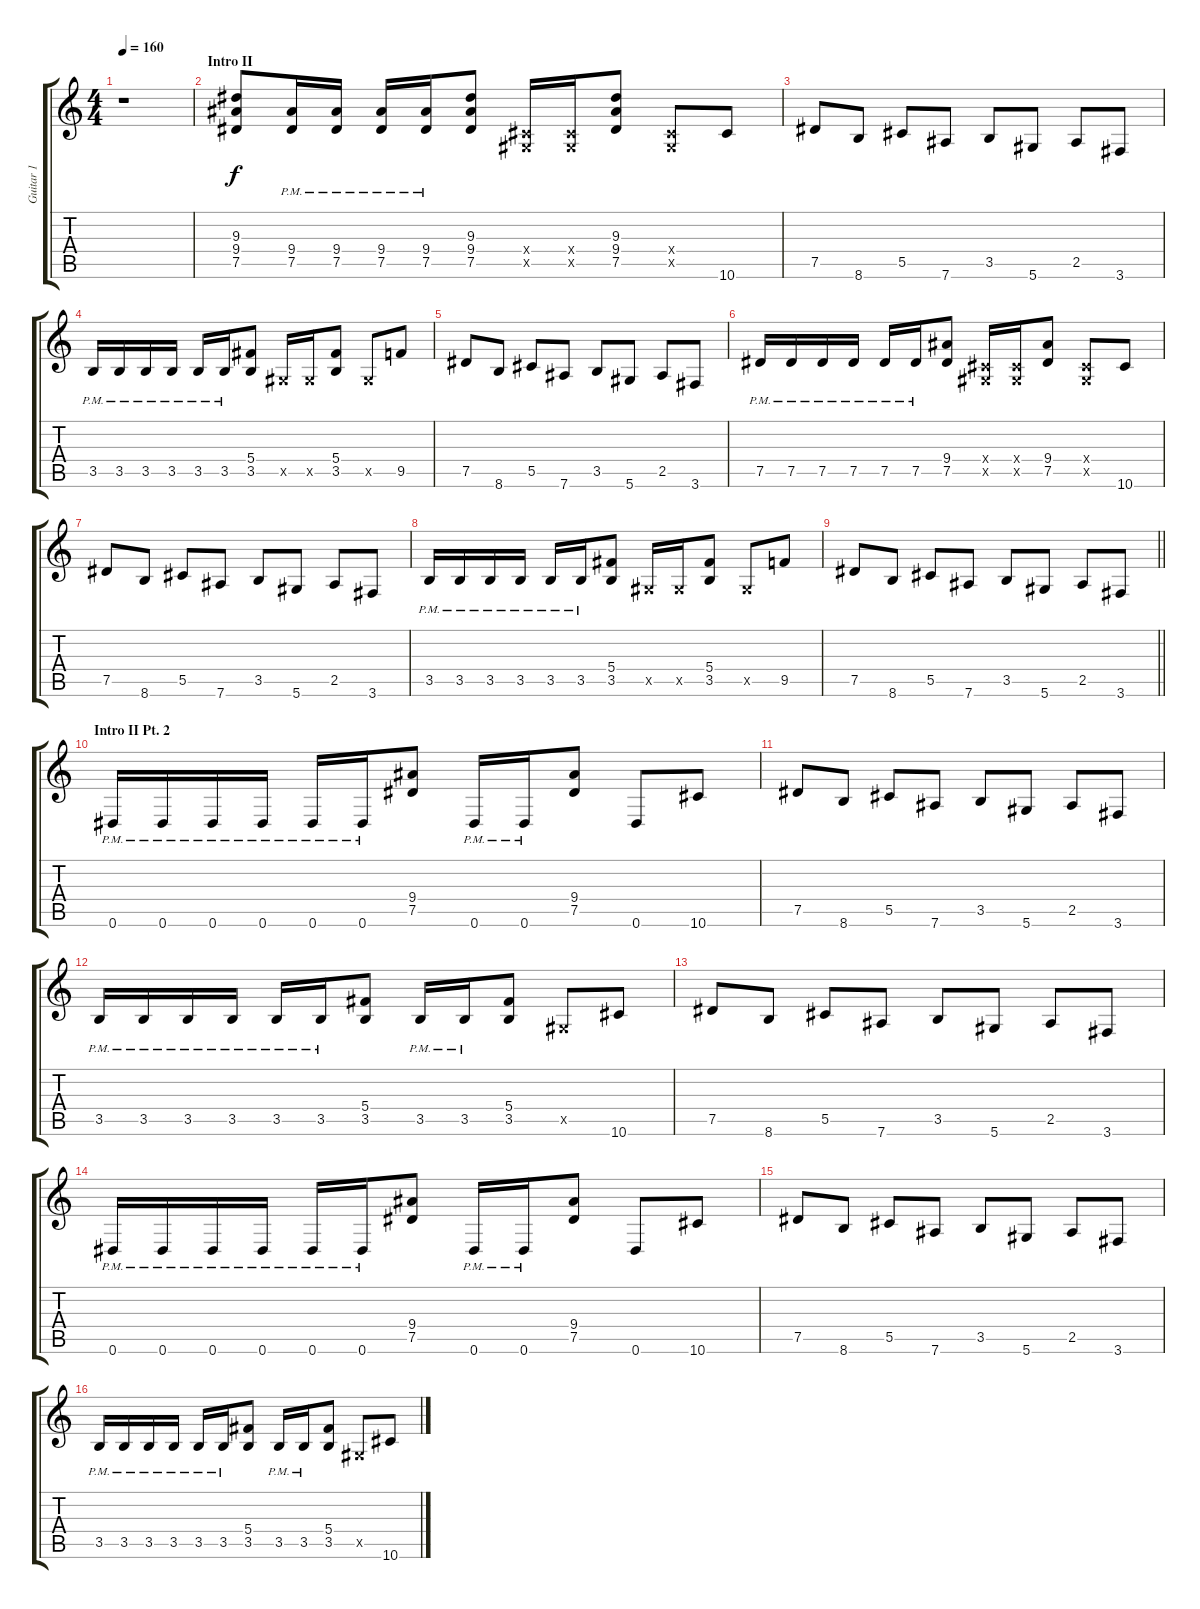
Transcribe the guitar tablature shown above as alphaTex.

\track ("Guitar 1" "Guitar 1") {instrument distortionguitar}
\staff {score tabs}
\tuning (Eb4 Bb3 Gb3 Db3 Ab2 Eb2) {hide}
\ts (4 4)
\tempo 160
\clef g2
\ks c
r.1{dy f} |
\section ("" "Intro II")
(9.3 9.4 7.5).8 (9.4{pm} 7.5{pm}).16 (9.4{pm} 7.5{pm}).16 (9.4{pm} 7.5{pm}).16 (9.4{pm} 7.5{pm}).16 (9.3 9.4 7.5).8 (0.4{x} 0.5{x}).16 (0.4{x} 0.5{x}).16 (9.3 9.4 7.5).8 (0.4{x} 0.5{x}).8 10.6.8 |
7.5.8 8.6.8 5.5.8 7.6.8 3.5.8 5.6.8 2.5.8 3.6.8 |
3.5{pm}.16 3.5{pm}.16 3.5{pm}.16 3.5{pm}.16 3.5{pm}.16 3.5{pm}.16 (5.4 3.5).8 0.5{x}.16 0.5{x}.16 (5.4 3.5).8 0.5{x}.8 9.5.8 |
7.5.8 8.6.8 5.5.8 7.6.8 3.5.8 5.6.8 2.5.8 3.6.8 |
7.5{pm}.16 7.5{pm}.16 7.5{pm}.16 7.5{pm}.16 7.5{pm}.16 7.5{pm}.16 (9.4 7.5).8 (0.4{x} 0.5{x}).16 (0.4{x} 0.5{x}).16 (9.4 7.5).8 (0.4{x} 0.5{x}).8 10.6.8 |
7.5.8 8.6.8 5.5.8 7.6.8 3.5.8 5.6.8 2.5.8 3.6.8 |
3.5{pm}.16 3.5{pm}.16 3.5{pm}.16 3.5{pm}.16 3.5{pm}.16 3.5{pm}.16 (5.4 3.5).8 0.5{x}.16 0.5{x}.16 (5.4 3.5).8 0.5{x}.8 9.5.8 |
\barLineRight lightlight
7.5.8 8.6.8 5.5.8 7.6.8 3.5.8 5.6.8 2.5.8 3.6.8 |
\section ("" "Intro II Pt. 2")
0.6{pm}.16 0.6{pm}.16 0.6{pm}.16 0.6{pm}.16 0.6{pm}.16 0.6{pm}.16 (9.4 7.5).8 0.6{pm}.16 0.6{pm}.16 (9.4 7.5).8 0.6.8 10.6.8 |
7.5.8 8.6.8 5.5.8 7.6.8 3.5.8 5.6.8 2.5.8 3.6.8 |
3.5{pm}.16 3.5{pm}.16 3.5{pm}.16 3.5{pm}.16 3.5{pm}.16 3.5{pm}.16 (5.4 3.5).8 3.5{pm}.16 3.5{pm}.16 (5.4 3.5).8 0.5{x}.8 10.6.8 |
7.5.8 8.6.8 5.5.8 7.6.8 3.5.8 5.6.8 2.5.8 3.6.8 |
0.6{pm}.16 0.6{pm}.16 0.6{pm}.16 0.6{pm}.16 0.6{pm}.16 0.6{pm}.16 (9.4 7.5).8 0.6{pm}.16 0.6{pm}.16 (9.4 7.5).8 0.6.8 10.6.8 |
7.5.8 8.6.8 5.5.8 7.6.8 3.5.8 5.6.8 2.5.8 3.6.8 |
3.5{pm}.16 3.5{pm}.16 3.5{pm}.16 3.5{pm}.16 3.5{pm}.16 3.5{pm}.16 (5.4 3.5).8 3.5{pm}.16 3.5{pm}.16 (5.4 3.5).8 0.5{x}.8 10.6.8
